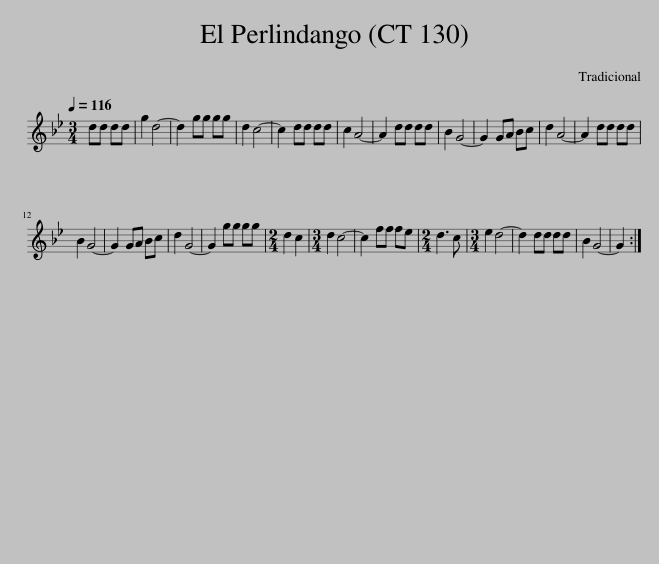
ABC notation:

X:1
L:1/8
Q:1/4=116
M:3/4
I:linebreak $
K:Gmin
V:1 treble
V:1
 dd dd | g2 d4- | d2 gg gg | d2 c4- | c2 dd dd | %5
 c2 A4- | A2 dd dd | B2 G4- | G2 GA Bc | d2 A4- | %10
 A2 dd dd |$ B2 G4- | G2 GA Bc | d2 G4- | G2 gg gg | %15
[M:2/4] d2 c2 |[M:3/4] d2 c4- | c2 ff fe |[M:2/4] d3 c |[M:3/4] e2 d4- | %20
 d2 dd dd | B2 G4- | G2 :| %23
